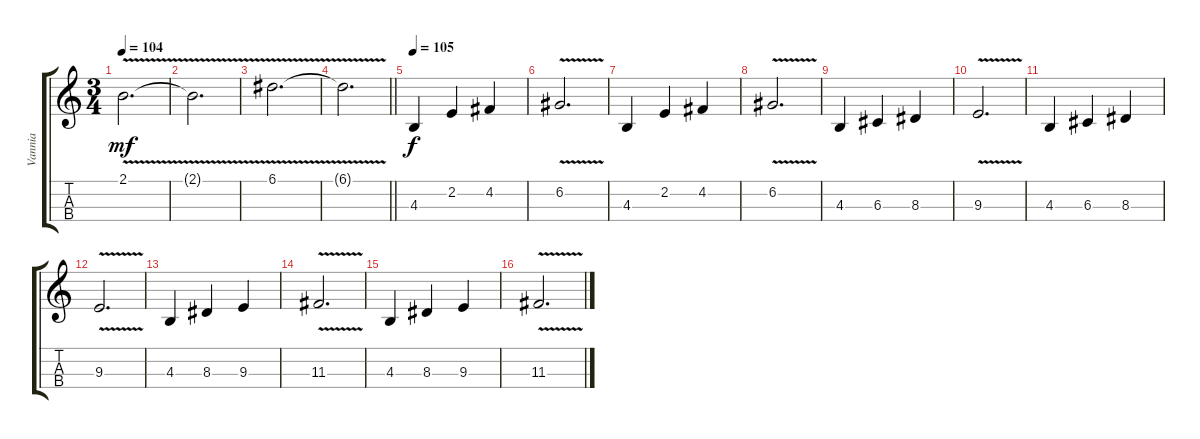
\track ("Vannia" "Vannia") {instrument viola}
\staff {score tabs}
\tuning (A4 D4 G3 C3) {hide}
\ts (3 4)
\tempo 104
\clef g2
\ks c
2.1{v}.2{d dy mf} |
2.1{t}.2{d} |
6.1{v}.2{d} |
\barLineRight lightlight
6.1{t}.2{d} |
\section ("" "")
\tempo 105
4.3.4{dy f volume 8} 2.2.4 4.2.4 |
6.2{v}.2{d} |
4.3.4 2.2.4 4.2.4 |
6.2{v}.2{d} |
4.3.4 6.3.4 8.3.4 |
9.3{v}.2{d} |
4.3.4 6.3.4 8.3.4 |
9.3{v}.2{d} |
4.3.4 8.3.4 9.3.4 |
11.3{v}.2{d} |
4.3.4 8.3.4 9.3.4 |
11.3{v}.2{d}
